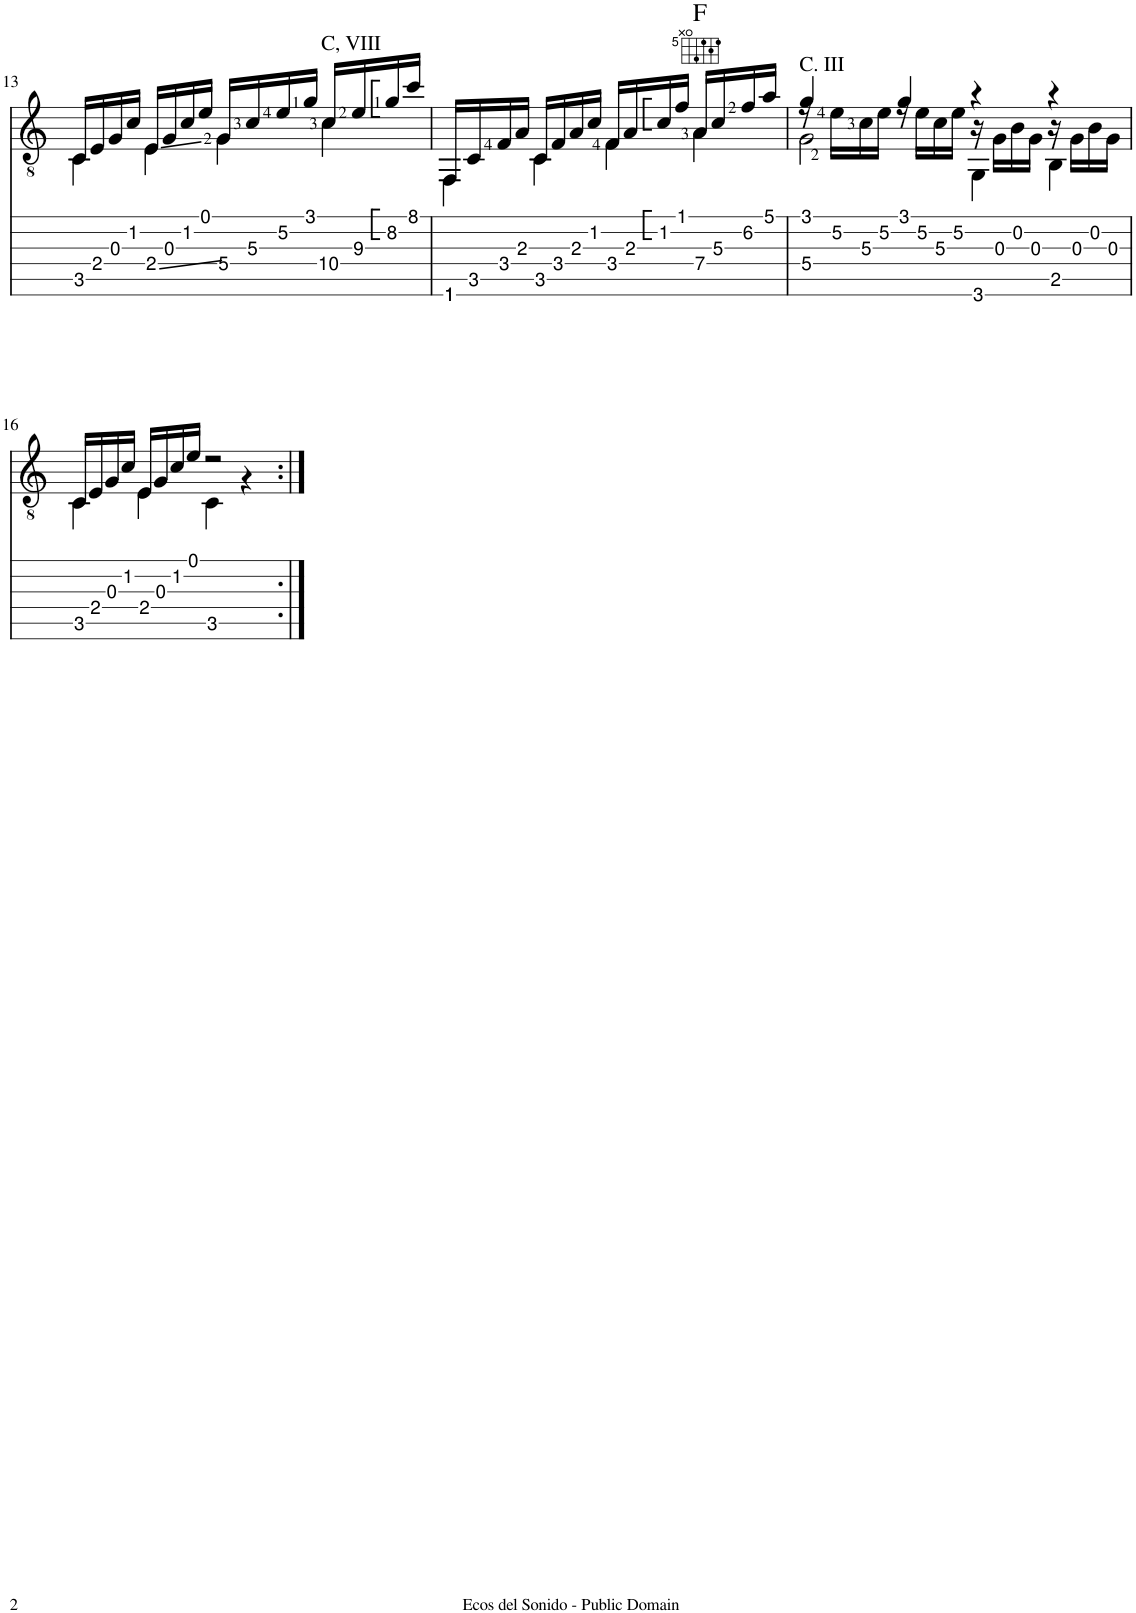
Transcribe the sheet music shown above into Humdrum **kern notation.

**kern	**kern	**harte
*part1	*part1	*part1
*staff2	*staff1	*
*I"Guitar	*	*
*I'Guit.	*	*
!!LO:PB:g=z
*	*clefGv2	*
*k[]	*k[]	*
*M4/4	*M4/4	*
*met(c)	*met(c)	*
=13	=13	=13
*^	*^	*
16CLL	4C	16C/LL	4C\	.
16EJ	.	16E/	.	.
16GL	.	16G/	.	.
16cJJ	.	16c/JJ	.	.
16ELL	4E	16E/LL	4E\	.
16GJ	.	16G/	.	.
16cL	.	16c/	.	.
16eJJ	.	16e/JJ	.	.
16GLL	4G	16G/LL	4G\	.
16cJ	.	16c/	.	.
16eL	.	16e/	.	.
16gJJ	.	16g/JJ	.	.
!	!	!LO:TX:a:t=C, VIII	!	!
16cLL	4c	16c/LL	4c\	.
16eJ	.	16e/	.	.
16gL	.	16g/	.	.
16ccJJ	.	16cc/JJ	.	.
=14	=14	=14	=14	=14
16FFLL	4FF	16FF/LL	4FF\	.
16CJ	.	16C/	.	.
16FL	.	16F/	.	.
16AJJ	.	16A/JJ	.	.
16CLL	4C	16C/LL	4C\	.
16FJ	.	16F/	.	.
16AL	.	16A/	.	.
16cJJ	.	16c/JJ	.	.
16FLL	4F	16F/LL	4F\	.
16AJ	.	16A/	.	.
16cL	.	16c/	.	.
16fJJ	.	16f/JJ	.	.
16ALL	4A	16A/LL	4A\	F:maj
16cJ	.	16c/	.	.
16fL	.	16f/	.	.
16aJJ	.	16a/JJ	.	.
=15	=15	=15	=15	=15
*	*^	*	*^	*
!	!	!	!LO:TX:a:t=C. III	!	!	!
4g	16r	2G	4g/	16r	2G\	.
.	16eLL	.	.	16e\LL	.	.
.	16c	.	.	16c\	.	.
.	16eJJ	.	.	16e\JJ	.	.
4g	16r	.	4g/	16r	.	.
.	16eLL	.	.	16e\LL	.	.
.	16c	.	.	16c\	.	.
.	16eJJ	.	.	16e\JJ	.	.
4r	16r	4GG	4r	16r	4GG\	.
.	16GLL	.	.	16G\LL	.	.
.	16B	.	.	16B\	.	.
.	16GJJ	.	.	16G\JJ	.	.
4r	16r	4BB	4r	16r	4BB\	.
.	16GLL	.	.	16G\LL	.	.
.	16B	.	.	16B\	.	.
.	16GJJ	.	.	16G\JJ	.	.
*	*v	*v	*	*	*	*
*	*	*	*v	*v	*
!!LO:LB:g=z
=16	=16	=16	=16	=16
16CLL	4C	16C/LL	4C\	.
16EJ	.	16E/	.	.
16GL	.	16G/	.	.
16cJJ	.	16c/JJ	.	.
16ELL	4E	16E/LL	4E\	.
16GJ	.	16G/	.	.
16cL	.	16c/	.	.
16eJJ	.	16e/JJ	.	.
2r	4C	2r	4C\	.
.	4r	.	4r	.
*v	*v	*	*	*
*	*v	*v	*
=:|!	=:|!	=:|!
*-	*-	*-
